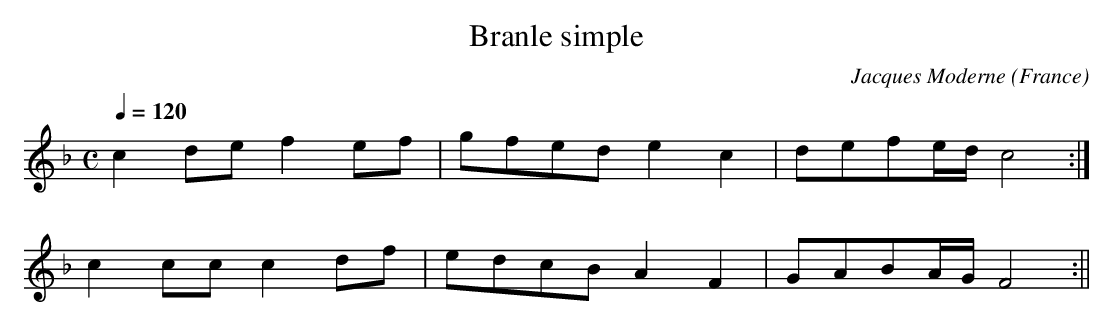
X:1
T:Branle simple
O:France
C:Jacques Moderne
M:C
L:1/4
Q:120
K:F
c d/e/ f e/f/|g/f/e/d/ ec|d/e/f/e/4d/4 c2:|
c c/c/ c d/f/|e/d/c/B/ AF|G/A/B/A/4G/4F2:||
